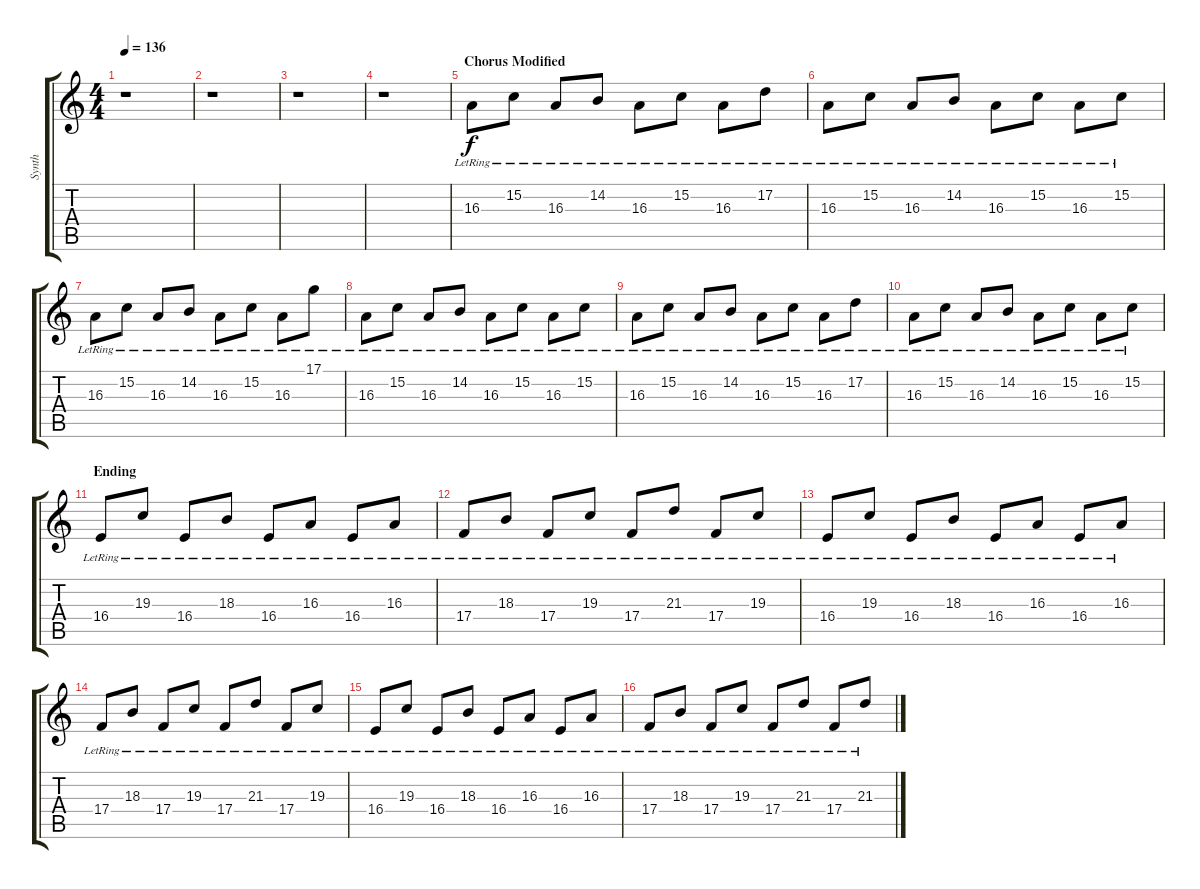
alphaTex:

\track ("Synth" "Synth") {instrument stringensemble2}
\staff {score tabs}
\tuning (D4 A3 F3 C3 G2 D2) {hide}
\ts (4 4)
\tempo 136
\clef g2
\ks c
r.1{dy f} |
r.1 |
r.1 |
r.1 |
\section ("" "Chorus Modified")
16.3{lr}.8{volume 13 instrument acousticgrandpiano} 15.2{lr}.8 16.3{lr}.8 14.2{lr}.8 16.3{lr}.8 15.2{lr}.8 16.3{lr}.8 17.2{lr}.8 |
16.3{lr}.8 15.2{lr}.8 16.3{lr}.8 14.2{lr}.8 16.3{lr}.8 15.2{lr}.8 16.3{lr}.8 15.2{lr}.8 |
16.3{lr}.8 15.2{lr}.8 16.3{lr}.8 14.2{lr}.8 16.3{lr}.8 15.2{lr}.8 16.3{lr}.8 17.1{lr}.8 |
16.3{lr}.8 15.2{lr}.8 16.3{lr}.8 14.2{lr}.8 16.3{lr}.8 15.2{lr}.8 16.3{lr}.8 15.2{lr}.8 |
16.3{lr}.8 15.2{lr}.8 16.3{lr}.8 14.2{lr}.8 16.3{lr}.8 15.2{lr}.8 16.3{lr}.8 17.2{lr}.8 |
16.3{lr}.8 15.2{lr}.8 16.3{lr}.8 14.2{lr}.8 16.3{lr}.8 15.2{lr}.8 16.3{lr}.8 15.2{lr}.8 |
\section ("" "Ending")
16.4{lr}.8{volume 13 instrument acousticgrandpiano} 19.3{lr}.8 16.4{lr}.8 18.3{lr}.8 16.4{lr}.8 16.3{lr}.8 16.4{lr}.8 16.3{lr}.8 |
17.4{lr}.8 18.3{lr}.8 17.4{lr}.8 19.3{lr}.8 17.4{lr}.8 21.3{lr}.8 17.4{lr}.8 19.3{lr}.8 |
16.4{lr}.8 19.3{lr}.8 16.4{lr}.8 18.3{lr}.8 16.4{lr}.8 16.3{lr}.8 16.4{lr}.8 16.3{lr}.8 |
17.4{lr}.8 18.3{lr}.8 17.4{lr}.8 19.3{lr}.8 17.4{lr}.8 21.3{lr}.8 17.4{lr}.8 19.3{lr}.8 |
16.4{lr}.8 19.3{lr}.8 16.4{lr}.8 18.3{lr}.8 16.4{lr}.8 16.3{lr}.8 16.4{lr}.8 16.3{lr}.8 |
17.4{lr}.8 18.3{lr}.8 17.4{lr}.8 19.3{lr}.8 17.4{lr}.8 21.3{lr}.8 17.4{lr}.8 21.3{lr}.8
